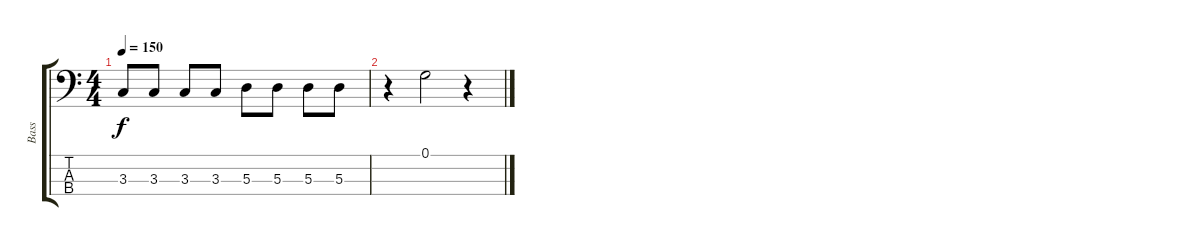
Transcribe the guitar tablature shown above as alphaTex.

\track ("Bass" "Bass") {instrument electricbassfinger}
\staff {score tabs}
\tuning (G2 D2 A1 E1) {hide}
\ts (4 4)
\tempo 150
\clef f4
\ks c
3.3.8{dy f} 3.3.8 3.3.8 3.3.8 5.3.8 5.3.8 5.3.8 5.3.8 |
r.4 0.1.2 r.4
